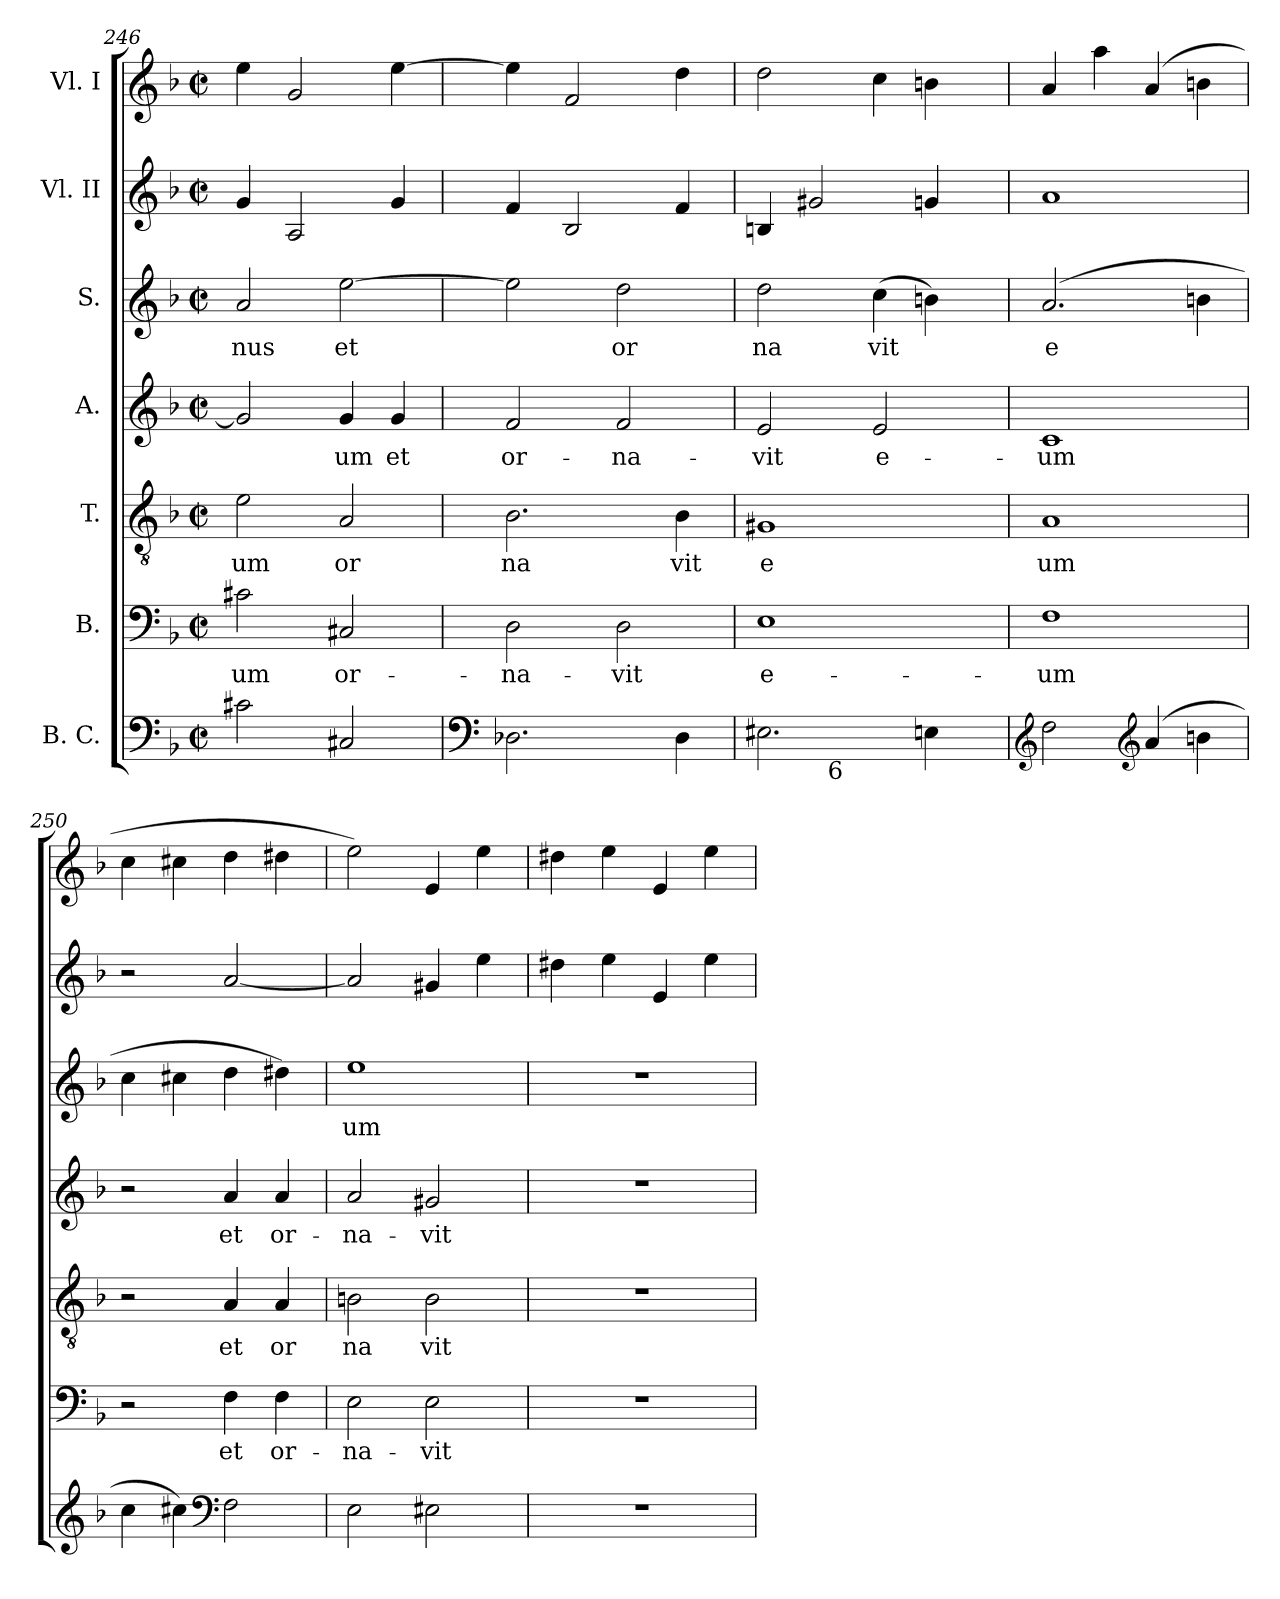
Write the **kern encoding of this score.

**kern	**kern	**text	**kern	**text	**kern	**text	**kern	**text	**kern	**kern
*part7	*part6	*part6	*part5	*part5	*part4	*part4	*part3	*part3	*part2	*part1
*staff7	*staff6	*staff6	*staff5	*staff5	*staff4	*staff4	*staff3	*staff3	*staff2	*staff1
*I"B. C.	*I"B.	*	*I"T.	*	*I"A.	*	*I"S.	*	*I"Vl. II	*I"Vl. I
*clefF4	*clefF4	*	*clefGv2	*	*clefG2	*	*clefG2	*	*clefG2	*clefG2
*k[b-]	*k[b-]	*	*k[b-]	*	*k[b-]	*	*k[b-]	*	*k[b-]	*k[b-]
*F:	*F:	*	*F:	*	*F:	*	*F:	*	*F:	*F:
*M2/2	*M2/2	*	*M2/2	*	*M2/2	*	*M2/2	*	*M2/2	*M2/2
*met(c|)	*met(c|)	*	*met(c|)	*	*met(c|)	*	*met(c|)	*	*met(c|)	*met(c|)
=246	=246	=246	=246	=246	=246	=246	=246	=246	=246	=246
!	!	!LO:LY:b:cj	!	!LO:LY:b:cj	!	!	!	!LO:LY:b:cj	!	!
2c#X\	2c#X\	-um	2e\	um	2g/]	.	2a/	-nus	4g/	4ee\
.	.	.	.	.	.	.	.	.	2A/	2g/
!	!	!LO:LY:b:cj	!	!LO:LY:b:cj	!	!LO:LY:b:cj	!	!LO:LY:b:cj	!	!
2C#X/	2C#X/	or-	2A/	or	4g/	um	[>2ee\	et	.	.
!	!	!	!	!	!	!LO:LY:b:cj	!	!	!	!
.	.	.	.	.	4g/	et	.	.	4g/	[>4ee\
!!LO:PB:g=z
=247	=247	=247	=247	=247	=247	=247	=247	=247	=247	=247
*clefF4	*	*	*	*	*	*	*	*	*	*
!	!	!LO:LY:b:cj	!	!LO:LY:b:cj	!	!LO:LY:b:cj	!	!	!	!
*	*	*	*	*	*^	*	*	*	*	*
2.D-<\	2D\	-na-	2.B-\	na	2f/	64ryy	or-	2ee\]	.	4f/	4ee\]
.	.	.	.	.	.	2ryy	.	.	.	.	.
.	.	.	.	.	.	.	.	.	.	2B-/	2f/
!	!	!LO:LY:b:cj	!	!	!	!	!LO:LY:b:cj	!	!LO:LY:b:cj	!	!
.	2D\	-vit	.	.	2f/	.	-na-	2dd\	or	.	.
.	.	.	.	.	.	4ryy	.	.	.	.	.
!	!	!	!	!LO:LY:b:cj	!	!	!	!	!	!	!
4D-\	.	.	4B-\	vit	.	.	.	.	.	4f/	4dd\
.	.	.	.	.	.	8...ryy	.	.	.	.	.
=248	=248	=248	=248	=248	=248	=248	=248	=248	=248	=248	=248
!	!	!LO:LY:b:cj	!	!LO:LY:b:cj	!	!	!LO:LY:b:cj	!	!LO:LY:b:cj	!	!
*^	*	*	*	*	*v	*v	*	*	*	*	*
2.E#\	4ryy	1E	e-	1G#X	e	2e/	-vit	2dd\	na	4Bn/	2dd\
.	32.ryy	.	.	.	.	.	.	.	.	2g#X/	.
!	!LO:TX:b:t=6	!	!	!	!	!	!	!	!	!	!
.	2ryy	.	.	.	.	.	.	.	.	.	.
!	!	!	!	!	!	!	!LO:LY:b:cj	!	!LO:LY:b	!	!
.	.	.	.	.	.	2e/	e-	(>4cc\	vit	.	4cc\
4E<\	.	.	.	.	.	.	.	4bn\)	.	4gn/	4bn\
.	8ryy	.	.	.	.	.	.	.	.	.	.
.	16ryy	.	.	.	.	.	.	.	.	.	.
.	64ryy	.	.	.	.	.	.	.	.	.	.
=249	=249	=249	=249	=249	=249	=249	=249	=249	=249	=249	=249
!	!	!	!LO:LY:b:cj	!	!LO:LY:b:cj	!	!LO:LY:b:cj	!	!LO:LY:b:cj	!	!
*v	*v	*	*	*	*	*	*	*	*	*	*
2F\	1F	-um	1A	um	1c	-um	(>2.a/	e	1a	4a/
.	.	.	.	.	.	.	.	.	.	4aa\
*clefG2	*	*	*	*	*	*	*	*	*	*
(>4a/	.	.	.	.	.	.	.	.	.	(>4a/
4bn\	.	.	.	.	.	.	4bn\	.	.	4bn\
=250	=250	=250	=250	=250	=250	=250	=250	=250	=250	=250
4cc\	2r	.	2r	.	2r	.	4cc\	.	2r	4cc\
4cc#X\)	.	.	.	.	.	.	4cc#X\	.	.	4cc#X\
*clefF4	*	*	*	*	*	*	*	*	*	*
!	!	!LO:LY:b:cj	!	!LO:LY:b:cj	!	!LO:LY:b:cj	!	!	!	!
2F<\	4F\	et	4A/	et	4a/	et	4dd\	.	[<2a/	4dd\
!	!	!LO:LY:b:cj	!	!LO:LY:b:cj	!	!LO:LY:b:cj	!	!	!	!
.	4F\	or-	4A/	or	4a/	or-	4dd#X\)	.	.	4dd#X\
=251	=251	=251	=251	=251	=251	=251	=251	=251	=251	=251
!	!	!LO:LY:b:cj	!	!LO:LY:b:cj	!	!LO:LY:b:cj	!	!LO:LY:b:cj	!	!
2E<\	2E\	-na-	2Bn\	na	2a/	-na-	1ee	um	2a/]	2ee\)
!	!	!LO:LY:b:cj	!	!LO:LY:b:cj	!	!LO:LY:b:cj	!	!	!	!
2E#\	2E\	-vit	2B\	vit	2g#X/	-vit	.	.	4g#X/	4e/
.	.	.	.	.	.	.	.	.	4ee\	4ee\
=252	=252	=252	=252	=252	=252	=252	=252	=252	=252	=252
1r	1r	.	1r	.	1r	.	1r	.	4dd#X\	4dd#X\
.	.	.	.	.	.	.	.	.	4ee\	4ee\
.	.	.	.	.	.	.	.	.	4e/	4e/
.	.	.	.	.	.	.	.	.	4ee\	4ee\
=	=	=	=	=	=	=	=	=	=	=
*-	*-	*-	*-	*-	*-	*-	*-	*-	*-	*-
